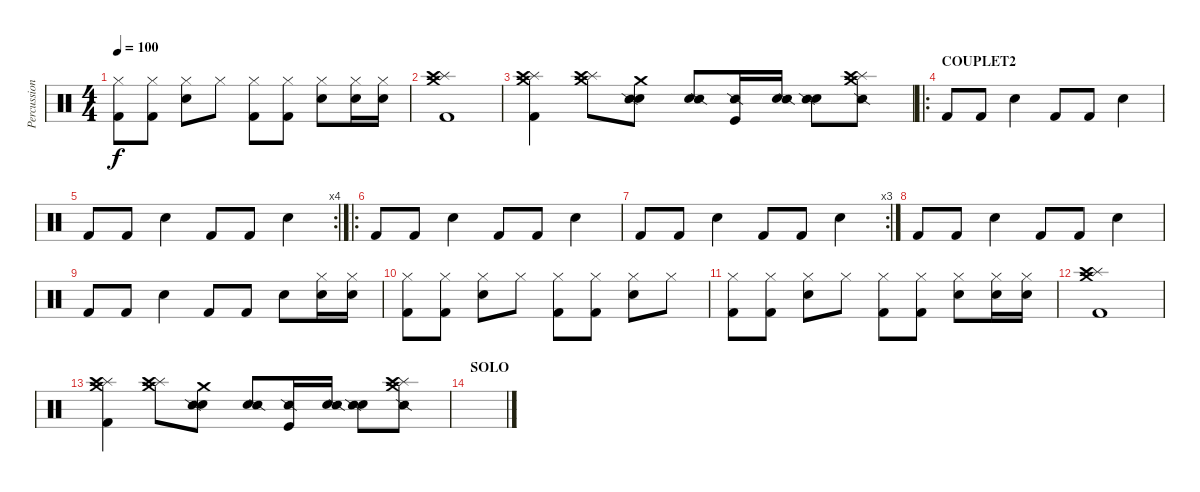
\track ("Percussions" "Percussion") {instrument percussion}
\staff {score}
\articulation defaults
\ts (4 4)
\tempo 100
\clef neutral
\ks c
("Hi-Hat (closed)" "Kick (hit) 2").8{dy f} ("Hi-Hat (closed)" "Kick (hit) 2").8 ("Hi-Hat (closed)" "Electric Snare (hit)").8 "Hi-Hat (closed)".8 ("Hi-Hat (closed)" "Kick (hit) 2").8 ("Hi-Hat (closed)" "Kick (hit) 2").8 ("Hi-Hat (closed)" "Electric Snare (hit)").8 ("Hi-Hat (closed)" "Electric Snare (hit)").16 ("Hi-Hat (closed)" "Electric Snare (hit)").16 |
("Crash medium (hit)" "Splash (hit)" "Crash high (hit)" "Kick (hit) 2").1 |
("Crash medium (hit)" "Splash (hit)" "Crash high (hit)" "Kick (hit) 2").4 ("Crash medium (hit)" "Splash (hit)" "Crash high (hit)").8 ("Crash medium (hit)" "Metronome (bell)" "Snare (side stick) 2").8 ("Metronome (bell)" "Snare (side stick) 2").8 ("Kick (hit)" "Snare (side stick) 2").16 ("Metronome (bell)" "Snare (side stick) 2").16 ("Metronome (bell)" "Snare (side stick) 2").8 ("Crash medium (hit)" "Splash (hit)" "Crash high (hit)" "Snare (side stick) 2").8 |
\ro
\section ("" "COUPLET2")
"Kick (hit) 2".8 "Kick (hit) 2".8 "Electric Snare (hit)".4 "Kick (hit) 2".8 "Kick (hit) 2".8 "Electric Snare (hit)".4 |
\rc 4 "Kick (hit) 2".8 "Kick (hit) 2".8 "Electric Snare (hit)".4 "Kick (hit) 2".8 "Kick (hit) 2".8 "Electric Snare (hit)".4
|
\ro "Kick (hit) 2".8 "Kick (hit) 2".8 "Electric Snare (hit)".4 "Kick (hit) 2".8 "Kick (hit) 2".8 "Electric Snare (hit)".4
|
\rc 3 "Kick (hit) 2".8 "Kick (hit) 2".8 "Electric Snare (hit)".4 "Kick (hit) 2".8 "Kick (hit) 2".8 "Electric Snare (hit)".4
|
"Kick (hit) 2".8 "Kick (hit) 2".8 "Electric Snare (hit)".4 "Kick (hit) 2".8 "Kick (hit) 2".8 "Electric Snare (hit)".4 |
"Kick (hit) 2".8 "Kick (hit) 2".8 "Electric Snare (hit)".4 "Kick (hit) 2".8 "Kick (hit) 2".8 "Electric Snare (hit)".8 ("Hi-Hat (closed)" "Electric Snare (hit)").16 ("Hi-Hat (closed)" "Electric Snare (hit)").16 |
("Hi-Hat (closed)" "Kick (hit) 2").8 ("Hi-Hat (closed)" "Kick (hit) 2").8 ("Hi-Hat (closed)" "Electric Snare (hit)").8 "Hi-Hat (closed)".8 ("Hi-Hat (closed)" "Kick (hit) 2").8 ("Hi-Hat (closed)" "Kick (hit) 2").8 ("Hi-Hat (closed)" "Electric Snare (hit)").8 "Hi-Hat (closed)".8 |
("Hi-Hat (closed)" "Kick (hit) 2").8 ("Hi-Hat (closed)" "Kick (hit) 2").8 ("Hi-Hat (closed)" "Electric Snare (hit)").8 "Hi-Hat (closed)".8 ("Hi-Hat (closed)" "Kick (hit) 2").8 ("Hi-Hat (closed)" "Kick (hit) 2").8 ("Hi-Hat (closed)" "Electric Snare (hit)").8 ("Hi-Hat (closed)" "Electric Snare (hit)").16 ("Hi-Hat (closed)" "Electric Snare (hit)").16 |
("Crash medium (hit)" "Splash (hit)" "Crash high (hit)" "Kick (hit) 2").1 |
("Crash medium (hit)" "Splash (hit)" "Crash high (hit)" "Kick (hit) 2").4 ("Crash medium (hit)" "Splash (hit)" "Crash high (hit)").8 ("Crash medium (hit)" "Metronome (bell)" "Snare (side stick) 2").8 ("Metronome (bell)" "Snare (side stick) 2").8 ("Kick (hit)" "Snare (side stick) 2").16 ("Metronome (bell)" "Snare (side stick) 2").16 ("Metronome (bell)" "Snare (side stick) 2").8 ("Crash medium (hit)" "Splash (hit)" "Crash high (hit)" "Snare (side stick) 2").8 |
\section ("" "SOLO")
